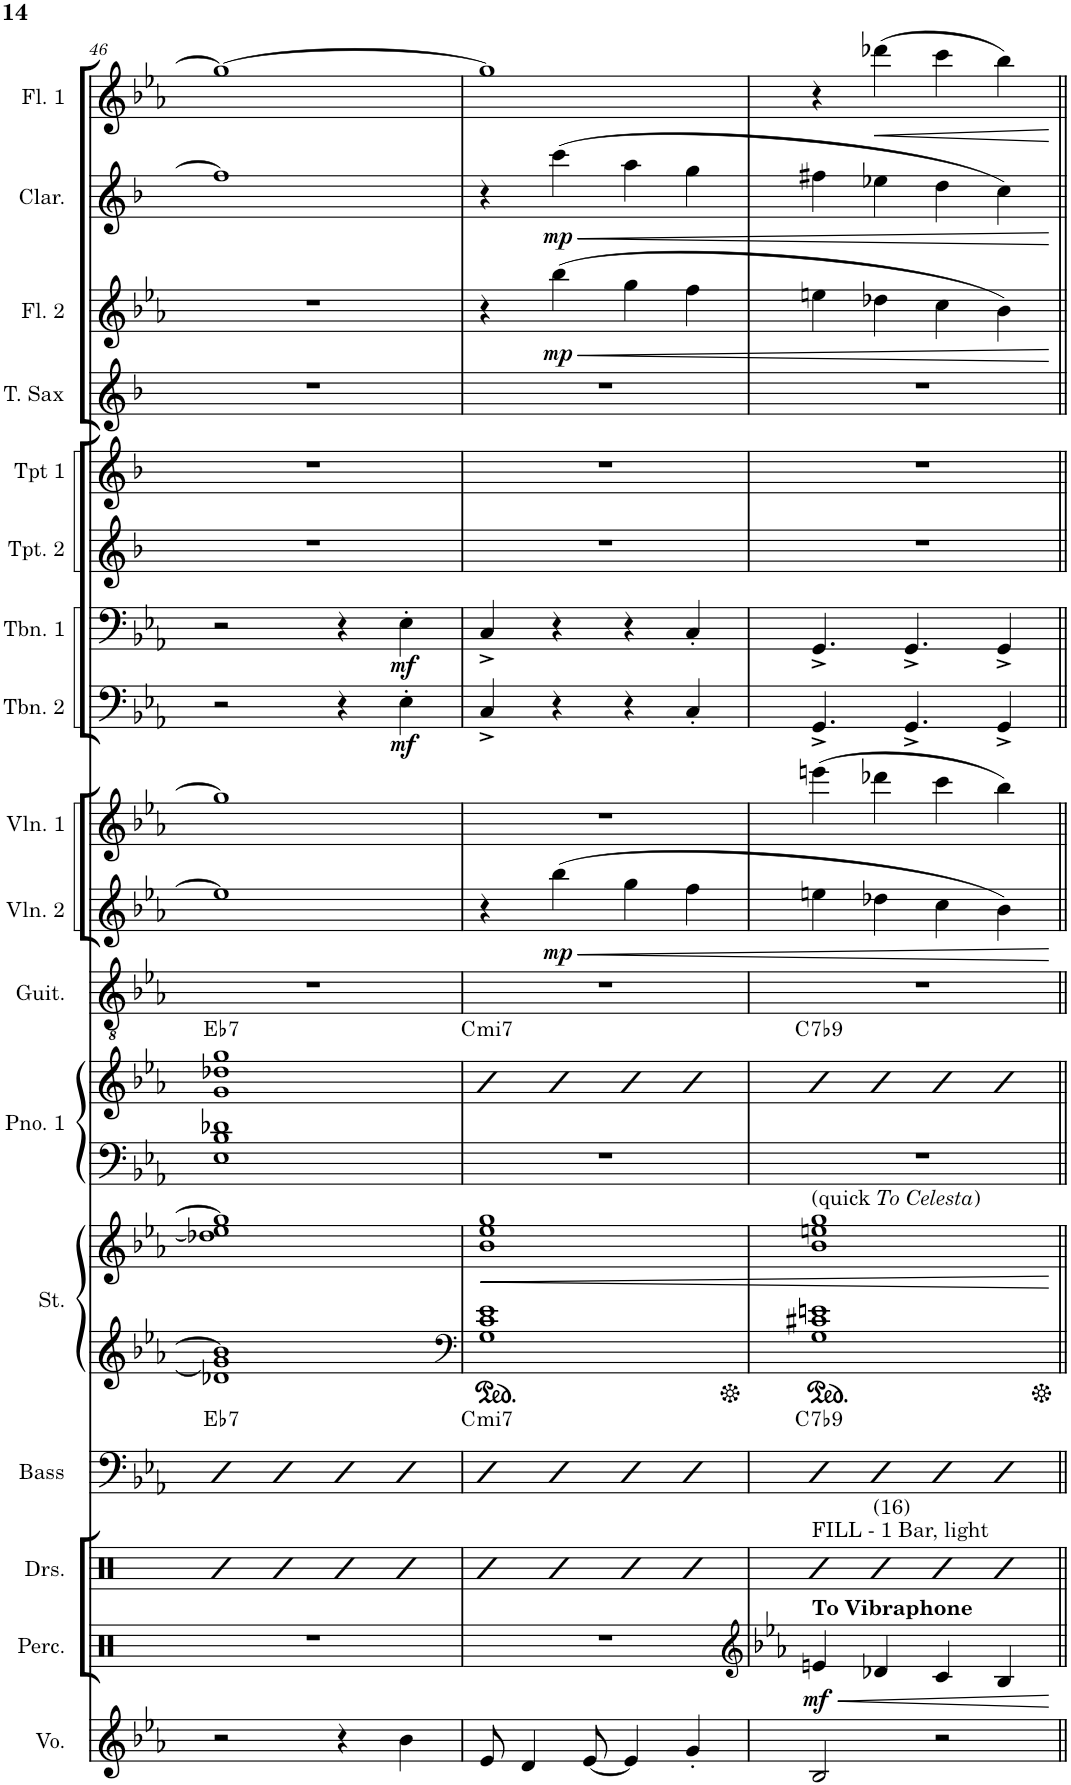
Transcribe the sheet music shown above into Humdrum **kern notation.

**kern	**kern	**dynam	**kern	**kern	**harte	**kern	**kern	**dynam	**kern	**kern	**harte	**kern	**kern	**dynam	**kern	**kern	**dynam	**kern	**dynam	**kern	**kern	**kern	**kern	**dynam	**kern	**dynam	**kern	**dynam
*part17	*part16	*part16	*part15	*part14	*part14	*part13	*part13	*part13	*part12	*part12	*part12	*part11	*part10	*part10	*part9	*part8	*part8	*part7	*part7	*part6	*part5	*part4	*part3	*part3	*part2	*part2	*part1	*part1
*staff19	*staff18	*staff18	*staff17	*staff16	*	*staff15	*staff14	*staff14/15	*staff13	*staff12	*	*staff11	*staff10	*staff10	*staff9	*staff8	*staff8	*staff7	*staff7	*staff6	*staff5	*staff4	*staff3	*staff3	*staff2	*staff2	*staff1	*staff1
*I"Voice	*I"Percussion	*	*I"Drumset	*I"Bass	*	*I"Piano 2	*	*	*I"Piano 1	*	*	*I"Guitar	*I"Violin 2	*	*I"Violin 1	*I"Trombone 2	*	*I"Trombone 1	*	*I"Trumpet 2	*I"Trumpet 1	*I"Tenor Sax	*I"Alto Sax (Doubles Flute)	*	*I"Clarinet	*	*I"Flute	*
*I'Vo.	*I'Perc.	*	*I'Drs.	*I'Bass	*	*I'Pno. 2	*	*	*I'Pno. 1	*	*	*I'Guit.	*I'Vln. 2	*	*I'Vln. 1	*I'Tbn. 2	*	*I'Tbn. 1	*	*I'Tpt. 2	*I'Tpt 1	*I'T. Sax	*I'Alto	*	*I'Clar.	*	*I'Fl. 1	*
!!LO:PB:g=z
*clefG2	*clefX	*	*clefX	*clefF4	*	*clefG2	*clefG2	*	*clefF4	*clefG2	*	*clefGv2	*clefG2	*	*clefG2	*clefF4	*	*clefF4	*	*clefG2	*clefG2	*clefG2	*clefG2	*	*clefG2	*	*clefG2	*
*	*	*	*	*Trd7c12	*	*Trd-7c-12	*Trd-7c-12	*	*	*	*	*	*	*	*	*	*	*	*	*Trd1c2	*Trd1c2	*Trd8c14	*Trd5c9	*	*Trd1c2	*	*	*
*k[b-e-a-]	*k[]	*	*k[]	*k[b-e-a-]	*	*k[b-e-a-]	*k[b-e-a-]	*	*k[b-e-a-]	*k[b-e-a-]	*	*k[b-e-a-]	*k[b-e-a-]	*	*k[b-e-a-]	*k[b-e-a-]	*	*k[b-e-a-]	*	*k[b-]	*k[b-]	*k[b-]	*k[b-e-a-]	*	*k[b-]	*	*k[b-e-a-]	*
*M2/2	*M2/2	*	*M2/2	*M2/2	*	*M2/2	*M2/2	*	*M2/2	*M2/2	*	*M2/2	*M2/2	*	*M2/2	*M2/2	*	*M2/2	*	*M2/2	*M2/2	*M2/2	*M2/2	*	*M2/2	*	*M2/2	*
*met(c|)	*met(c|)	*	*met(c|)	*met(c|)	*	*met(c|)	*met(c|)	*	*met(c|)	*met(c|)	*	*met(c|)	*met(c|)	*	*met(c|)	*met(c|)	*	*met(c|)	*	*met(c|)	*met(c|)	*met(c|)	*met(c|)	*	*met(c|)	*	*met(c|)	*
=46	=46	=46	=46	=46	=46	=46	=46	=46	=46	=46	=46	=46	=46	=46	=46	=46	=46	=46	=46	=46	=46	=46	=46	=46	=46	=46	=46	=46
!	!	!	!	!	!LO:H:kt=7	!	!	!	!	!	!LO:H:kt=7	!	!	!	!	!	!	!	!	!	!	!	!	!	!	!	!	!
2r	1r	.	4R	4E-	Eb:7	1d-X 1g] 1b-]	1dd-X 1ee-] 1gg]	.	1E- 1B- 1d-X	1g 1dd-X 1gg	Eb:7	1r	1ee-]	.	1gg]	2r	.	2r	.	1r	1r	1r	1r	.	1ff]	.	1gg_	.
.	.	.	4R	4F	.	.	.	.	.	.	.	.	.	.	.	.	.	.	.	.	.	.	.	.	.	.	.	.
4r	.	.	4R	4G	.	.	.	.	.	.	.	.	.	.	.	4r	.	4r	.	.	.	.	.	.	.	.	.	.
!	!	!	!	!	!	!	!	!	!	!	!	!	!	!	!	!	!LO:DY:b	!	!LO:DY:b	!	!	!	!	!	!	!	!	!
4b-\	.	.	4R	4E-	.	.	.	.	.	.	.	.	.	.	.	4E-'\	mf	4E-'\	mf	.	.	.	.	.	.	.	.	.
=47	=47	=47	=47	=47	=47	=47	=47	=47	=47	=47	=47	=47	=47	=47	=47	=47	=47	=47	=47	=47	=47	=47	=47	=47	=47	=47	=47	=47
*	*	*	*	*	*	*clefF4	*	*	*	*	*	*	*	*	*	*	*	*	*	*	*	*	*	*	*	*	*	*
!	!	!	!	!	!LO:H:kt=mi7	!	!	!LO:HP:b	!	!	!LO:H:kt=mi7	!	!	!	!	!	!	!	!	!	!	!	!	!	!	!	!	!
8e-/	1r	.	4R	4E-	C:min7	1G 1c 1e-	1b- 1ee- 1gg	<	1r	4BBB-	C:min7	1r	4r	.	1r	4C^/	.	4C^/	.	1r	1r	1r	4r	.	4r	.	1gg]	.
4d/	.	.	.	.	.	.	.	.	.	.	.	.	.	.	.	.	.	.	.	.	.	.	.	.	.	.	.	.
!	!	!	!	!	!	!	!	!	!	!	!	!	!	!LO:HP:b	!	!	!	!	!	!	!	!	!	!LO:HP:b	!	!LO:HP:b	!	!
!	!	!	!	!	!	!	!	!	!	!	!	!	!	!LO:DY:n=1:b	!	!	!	!	!	!	!	!	!	!LO:DY:n=1:b	!	!LO:DY:n=1:b	!	!
.	.	.	4R	4F	.	.	.	.	.	4CC	.	.	(4bb-\	< mp	.	4r	.	4r	.	.	.	.	(4bb-\	< mp	(4ccc\	< mp	.	.
[8e-/	.	.	.	.	.	.	.	.	.	.	.	.	.	.	.	.	.	.	.	.	.	.	.	.	.	.	.	.
4e-/]	.	.	4R	4G	.	.	.	.	.	4DD	.	.	4gg\	.	.	4r	.	4r	.	.	.	.	4gg\	.	4aa\	.	.	.
4g'/	.	.	4R	4E-	.	.	.	.	.	4BBB-	.	.	4ff\	.	.	4C'/	.	4C'/	.	.	.	.	4ff\	.	4gg\	.	.	.
=48	=48	=48	=48	=48	=48	=48	=48	=48	=48	=48	=48	=48	=48	=48	=48	=48	=48	=48	=48	=48	=48	=48	=48	=48	=48	=48	=48	=48
*	*clefG2	*	*	*	*	*	*	*	*	*	*	*	*	*	*	*	*	*	*	*	*	*	*	*	*	*	*	*
*	*k[b-e-a-]	*	*	*	*	*	*	*	*	*	*	*	*	*	*	*	*	*	*	*	*	*	*	*	*	*	*	*
!	!	!	!	!	!	!	!LO:TX:a:t=(quick	!	!	!	!	!	!	!	!	!	!	!	!	!	!	!	!	!	!	!	!	!
!	!	!	!	!	!	!	!LO:TX:a:i:t=To Celesta	!	!	!	!	!	!	!	!	!	!	!	!	!	!	!	!	!	!	!	!	!
!	!	!	!	!	!	!	!LO:TX:a:t=)	!	!	!	!	!	!	!	!	!	!	!	!	!	!	!	!	!	!	!	!	!
!	!	!	!LO:TX:a:t=FILL - 1 Bar, light	!	!	!	!	!	!	!	!	!	!	!	!	!	!	!	!	!	!	!	!	!	!	!	!	!
!	!LO:TX:a:B:t=To Vibraphone	!	!	!	!	!	!	!	!	!	!	!	!	!	!	!	!	!	!	!	!	!	!	!	!	!	!	!
!	!	!LO:HP:b	!	!	!	!	!	!	!	!	!	!	!	!	!	!	!	!	!	!	!	!	!	!	!	!	!	!
!	!	!LO:DY:n=1:b	!	!	!LO:H:kt=7	!	!	!	!	!	!LO:H:kt=7	!	!	!	!	!	!	!	!	!	!	!	!	!	!	!	!	!
2B-/	4Re/	< mf	4R	4E-	C:7(b9)	1G 1c#X 1en	1b- 1een 1gg	.	1r	4BBB-	C:7(b9)	1r	4een\	.	(4eeen\	4.GG^/	.	4.GG^/	.	1r	1r	1r	4een\	.	4ff#X\	.	4r	.
!	!	!	!LO:TX:a:t=(16)	!	!	!	!	!	!	!	!	!	!	!	!	!	!	!	!	!	!	!	!	!	!	!	!	!
!	!	!	!	!	!	!	!	!	!	!	!	!	!	!	!	!	!	!	!	!	!	!	!	!	!	!	!	!LO:HP:b
.	4Rd/	.	4R	4F	.	.	.	.	.	4CC	.	.	4dd-X\	.	4ddd-X\	.	.	.	.	.	.	.	4dd-X\	.	4ee-X\	.	(4ddd-X\	<
.	.	.	.	.	.	.	.	.	.	.	.	.	.	.	.	4.GG^/	.	4.GG^/	.	.	.	.	.	.	.	.	.	.
2r	4Rc/	.	4R	4G	.	.	.	.	.	4DD	.	.	4cc\	.	4ccc\	.	.	.	.	.	.	.	4cc\	.	4dd\	.	4ccc\	.
.	4RB/	.	4R	4E-	.	.	.	.	.	4BBB-	.	.	4b-\)	.	4bb-\)	4GG^/	.	4GG^/	.	.	.	.	4b-\)	.	4cc\)	.	4bb-\)	.
.	.	[	.	.	.	.	.	[	.	.	.	.	.	[	.	.	.	.	.	.	.	.	.	[	.	[	.	[
=||	=||	=||	=||	=||	=||	=||	=||	=||	=||	=||	=||	=||	=||	=||	=||	=||	=||	=||	=||	=||	=||	=||	=||	=||	=||	=||	=||	=||
*-	*-	*-	*-	*-	*-	*-	*-	*-	*-	*-	*-	*-	*-	*-	*-	*-	*-	*-	*-	*-	*-	*-	*-	*-	*-	*-	*-	*-
